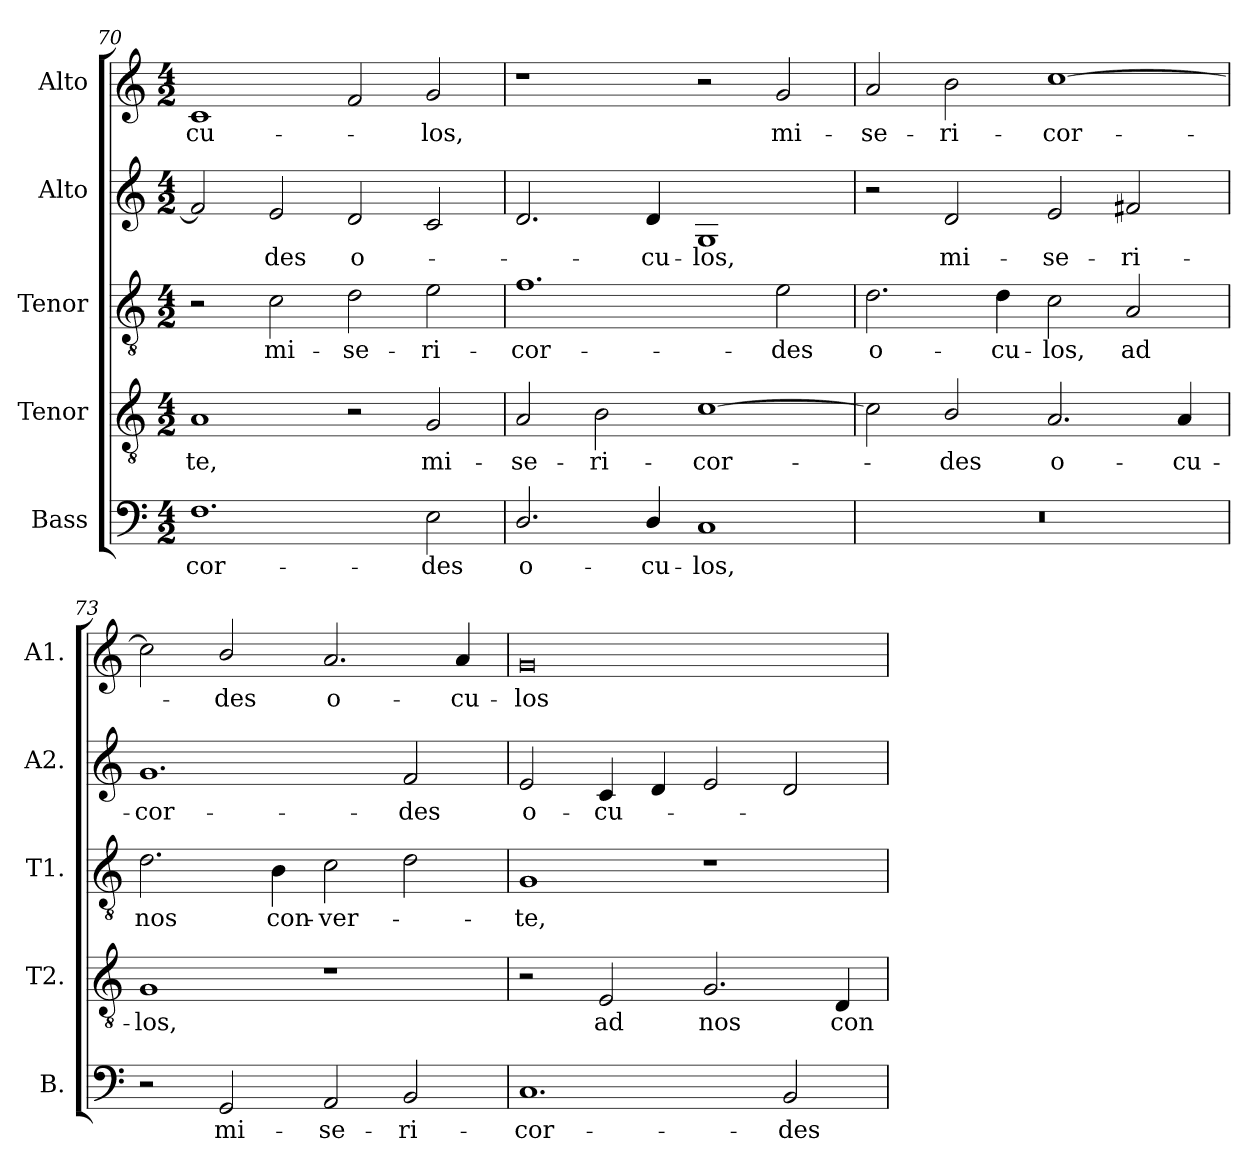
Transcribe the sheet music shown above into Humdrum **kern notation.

**kern	**text	**kern	**text	**kern	**text	**kern	**text	**kern	**text
*part5	*part5	*part4	*part4	*part3	*part3	*part2	*part2	*part1	*part1
*staff5	*staff5	*staff4	*staff4	*staff3	*staff3	*staff2	*staff2	*staff1	*staff1
*I"Bass	*	*I"Tenor	*	*I"Tenor	*	*I"Alto	*	*I"Alto	*
*I'B.	*	*I'T2.	*	*I'T1.	*	*I'A2.	*	*I'A1.	*
!!LO:LB:g=z
*clefF4	*	*clefGv2	*	*clefGv2	*	*clefG2	*	*clefG2	*
*	*	*ITrd7c12	*	*ITrd7c12	*	*	*	*	*
*k[]	*	*k[]	*	*k[]	*	*k[]	*	*k[]	*
*C:	*	*C:	*	*C:	*	*C:	*	*C:	*
*M4/2	*	*M4/2	*	*M4/2	*	*M4/2	*	*M4/2	*
=70	=70	=70	=70	=70	=70	=70	=70	=70	=70
!	!LO:LY:b:color=#000000	!	!	!	!	!	!	!	!
!	!	!	!LO:LY:b:color=#000000	!	!	!	!	!	!
!	!	!	!	!	!	!	!	!	!LO:LY:b:color=#000000
1.Fi	-cor-	1AAi	-te,	2r	.	2fi/]	.	1ci	cu-
!	!	!	!	!	!LO:LY:b:color=#000000	!	!	!	!
!	!	!	!	!	!	!	!LO:LY:b:color=#000000	!	!
.	.	.	.	2Ci\	mi-	2ei/	-des	.	.
!	!	!	!	!	!LO:LY:b:color=#000000	!	!	!	!
!	!	!	!	!	!	!	!LO:LY:b:color=#000000	!	!
.	.	2r	.	2Di\	-se-	2di/	o-	2fi/	.
!	!LO:LY:b:color=#000000	!	!	!	!	!	!	!	!
!	!	!	!LO:LY:b:color=#000000	!	!	!	!	!	!
!	!	!	!	!	!LO:LY:b:color=#000000	!	!	!	!
!	!	!	!	!	!	!	!	!	!LO:LY:b:color=#000000
2Ei\	-des	2GGi/	mi-	2Ei\	-ri-	2ci/	.	2gi/	-los,
=71	=71	=71	=71	=71	=71	=71	=71	=71	=71
!	!LO:LY:b:color=#000000	!	!	!	!	!	!	!	!
!	!	!	!LO:LY:b:color=#000000	!	!	!	!	!	!
!	!	!	!	!	!LO:LY:b:color=#000000	!	!	!	!
2.Di/	o-	2AAi/	-se-	1.Fi	-cor-	2.di/	.	1r	.
!	!	!	!LO:LY:b:color=#000000	!	!	!	!	!	!
.	.	2BBi\	-ri-	.	.	.	.	.	.
!	!LO:LY:b:color=#000000	!	!	!	!	!	!	!	!
!	!	!	!	!	!	!	!LO:LY:b:color=#000000	!	!
4Di/	-cu-	.	.	.	.	4di/	-cu-	.	.
!	!LO:LY:b:color=#000000	!	!	!	!	!	!	!	!
!	!	!	!LO:LY:b:color=#000000	!	!	!	!	!	!
!	!	!	!	!	!	!	!LO:LY:b:color=#000000	!	!
1Ci	-los,	[1Ci	-cor-	.	.	1Gi	-los,	2r	.
!	!	!	!	!	!LO:LY:b:color=#000000	!	!	!	!
!	!	!	!	!	!	!	!	!	!LO:LY:b:color=#000000
.	.	.	.	2Ei\	-des	.	.	2gi/	mi-
=72	=72	=72	=72	=72	=72	=72	=72	=72	=72
!LO:N:vis=1	!	!	!	!	!	!	!	!	!
!	!	!	!	!	!LO:LY:b:color=#000000	!	!	!	!
!	!	!	!	!	!	!	!	!	!LO:LY:b:color=#000000
0r	.	2Ci\]	.	2.Di\	o-	2r	.	2ai/	-se-
!	!	!	!LO:LY:b:color=#000000	!	!	!	!	!	!
!	!	!	!	!	!	!	!LO:LY:b:color=#000000	!	!
!	!	!	!	!	!	!	!	!	!LO:LY:b:color=#000000
.	.	2BBi/	-des	.	.	2di/	mi-	2bi\	-ri-
!	!	!	!	!	!LO:LY:b:color=#000000	!	!	!	!
.	.	.	.	4Di\	-cu-	.	.	.	.
!	!	!	!LO:LY:b:color=#000000	!	!	!	!	!	!
!	!	!	!	!	!LO:LY:b:color=#000000	!	!	!	!
!	!	!	!	!	!	!	!LO:LY:b:color=#000000	!	!
!	!	!	!	!	!	!	!	!	!LO:LY:b:color=#000000
.	.	2.AAi/	o-	2Ci\	-los,	2ei/	-se-	[1cci	-cor-
!	!	!	!	!	!LO:LY:b:color=#000000	!	!	!	!
!	!	!	!	!	!	!	!LO:LY:b:color=#000000	!	!
.	.	.	.	2AAi/	ad	2f#Xi/	-ri-	.	.
!	!	!	!LO:LY:b:color=#000000	!	!	!	!	!	!
.	.	4AAi/	-cu-	.	.	.	.	.	.
=73	=73	=73	=73	=73	=73	=73	=73	=73	=73
!	!	!	!LO:LY:b:color=#000000	!	!	!	!	!	!
!	!	!	!	!	!LO:LY:b:color=#000000	!	!	!	!
!	!	!	!	!	!	!	!LO:LY:b:color=#000000	!	!
2r	.	1GGi	-los,	2.Di\	nos	1.gi	-cor-	2cci\]	.
!	!LO:LY:b:color=#000000	!	!	!	!	!	!	!	!
!	!	!	!	!	!	!	!	!	!LO:LY:b:color=#000000
2GGi/	mi-	.	.	.	.	.	.	2bi/	-des
!	!	!	!	!	!LO:LY:b:color=#000000	!	!	!	!
.	.	.	.	4BBi\	con-	.	.	.	.
!	!LO:LY:b:color=#000000	!	!	!	!	!	!	!	!
!	!	!	!	!	!LO:LY:b:color=#000000	!	!	!	!
!	!	!	!	!	!	!	!	!	!LO:LY:b:color=#000000
2AAi/	-se-	1r	.	2Ci\	-ver-	.	.	2.ai/	o-
!	!LO:LY:b:color=#000000	!	!	!	!	!	!	!	!
!	!	!	!	!	!	!	!LO:LY:b:color=#000000	!	!
2BBi/	-ri-	.	.	2Di\	.	2fi/	-des	.	.
!	!	!	!	!	!	!	!	!	!LO:LY:b:color=#000000
.	.	.	.	.	.	.	.	4ai/	-cu-
=74	=74	=74	=74	=74	=74	=74	=74	=74	=74
!	!LO:LY:b:color=#000000	!	!	!	!	!	!	!	!
!	!	!	!	!	!LO:LY:b:color=#000000	!	!	!	!
!	!	!	!	!	!	!	!LO:LY:b:color=#000000	!	!
!	!	!	!	!	!	!	!	!	!LO:LY:b:color=#000000
1.Ci	-cor-	2r	.	1GGi	-te,	2ei/	o-	0gi	-los
!	!	!	!LO:LY:b:color=#000000	!	!	!	!	!	!
!	!	!	!	!	!	!	!LO:LY:b:color=#000000	!	!
.	.	2EEi/	ad	.	.	4ci/	-cu-	.	.
.	.	.	.	.	.	4di/	.	.	.
!	!	!	!LO:LY:b:color=#000000	!	!	!	!	!	!
.	.	2.GGi/	nos	1r	.	2ei/	.	.	.
!	!LO:LY:b:color=#000000	!	!	!	!	!	!	!	!
2BBi/	-des	.	.	.	.	2di/	.	.	.
!	!	!	!LO:LY:b:color=#000000	!	!	!	!	!	!
.	.	4DDi/	con-	.	.	.	.	.	.
=	=	=	=	=	=	=	=	=	=
*-	*-	*-	*-	*-	*-	*-	*-	*-	*-
